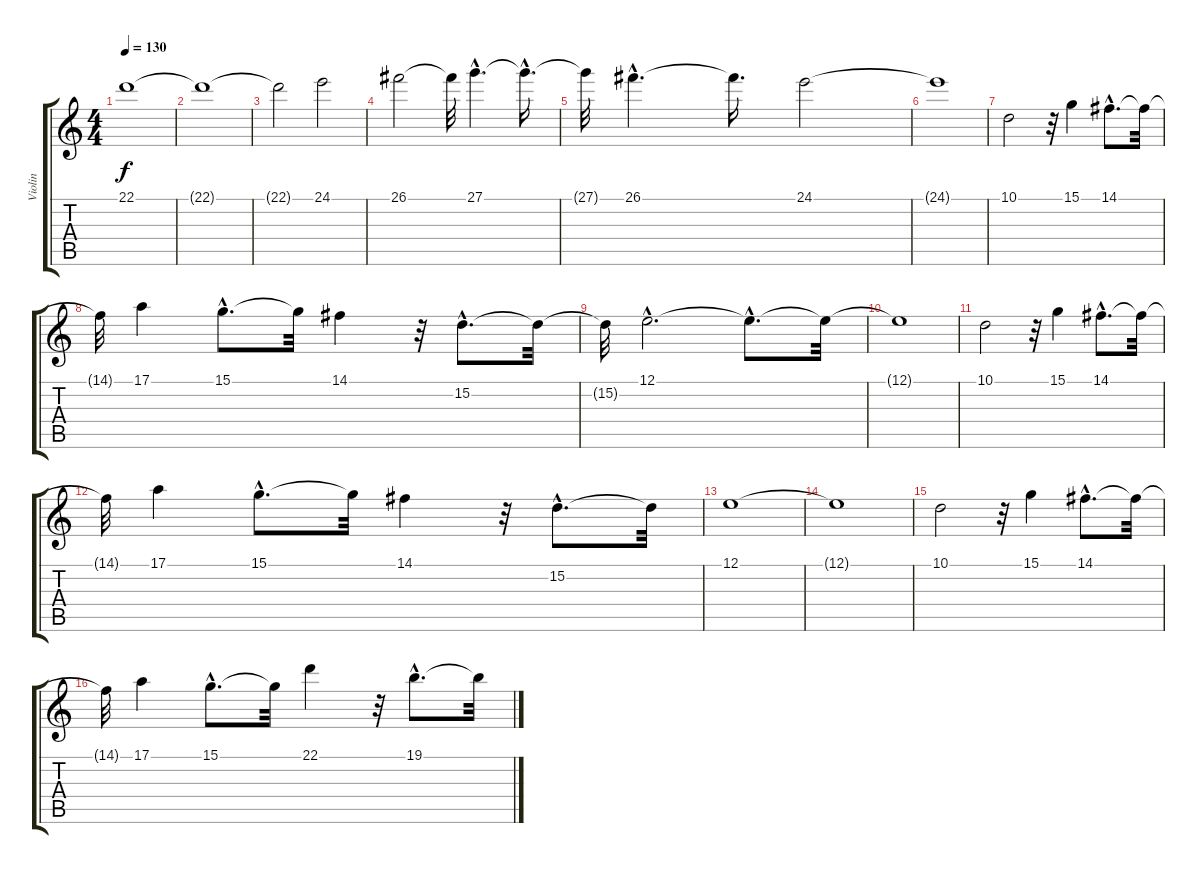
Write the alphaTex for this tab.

\track ("Violin" "Violin") {instrument violin}
\staff {score tabs}
\tuning (E4 B3 G3 D3 A2 E2) {hide}
\ts (4 4)
\tempo 130
\clef g2
\ks c
22.1.1{dy f} |
22.1{t}.1 |
22.1{t}.2 24.1.2 |
26.1.2 26.1{t}.32 27.1{hac}.4{d} 27.1{hac t}.16{d} |
27.1{t}.32 26.1{hac}.4{d} 26.1{t}.16{d} 24.1.2 |
24.1{t}.1 |
10.1.2 r.32 15.1.4 14.1{hac}.8{d} 14.1{t}.32 |
14.1{t}.32 17.1.4 15.1{hac}.8{d} 15.1{t}.32 14.1.4 r.32 15.2{hac}.8{d} 15.2{t}.32 |
15.2{t}.32 12.1{hac}.2{d} 12.1{hac t}.8{d} 12.1{t}.32 |
12.1{t}.1 |
10.1.2 r.32 15.1.4 14.1{hac}.8{d} 14.1{t}.32 |
14.1{t}.32 17.1.4 15.1{hac}.8{d} 15.1{t}.32 14.1.4 r.32 15.2{hac}.8{d} 15.2{t}.32 |
12.1.1 |
12.1{t}.1 |
10.1.2 r.32 15.1.4 14.1{hac}.8{d} 14.1{t}.32 |
14.1{t}.32 17.1.4 15.1{hac}.8{d} 15.1{t}.32 22.1.4 r.32 19.1{hac}.8{d} 19.1{t}.32
